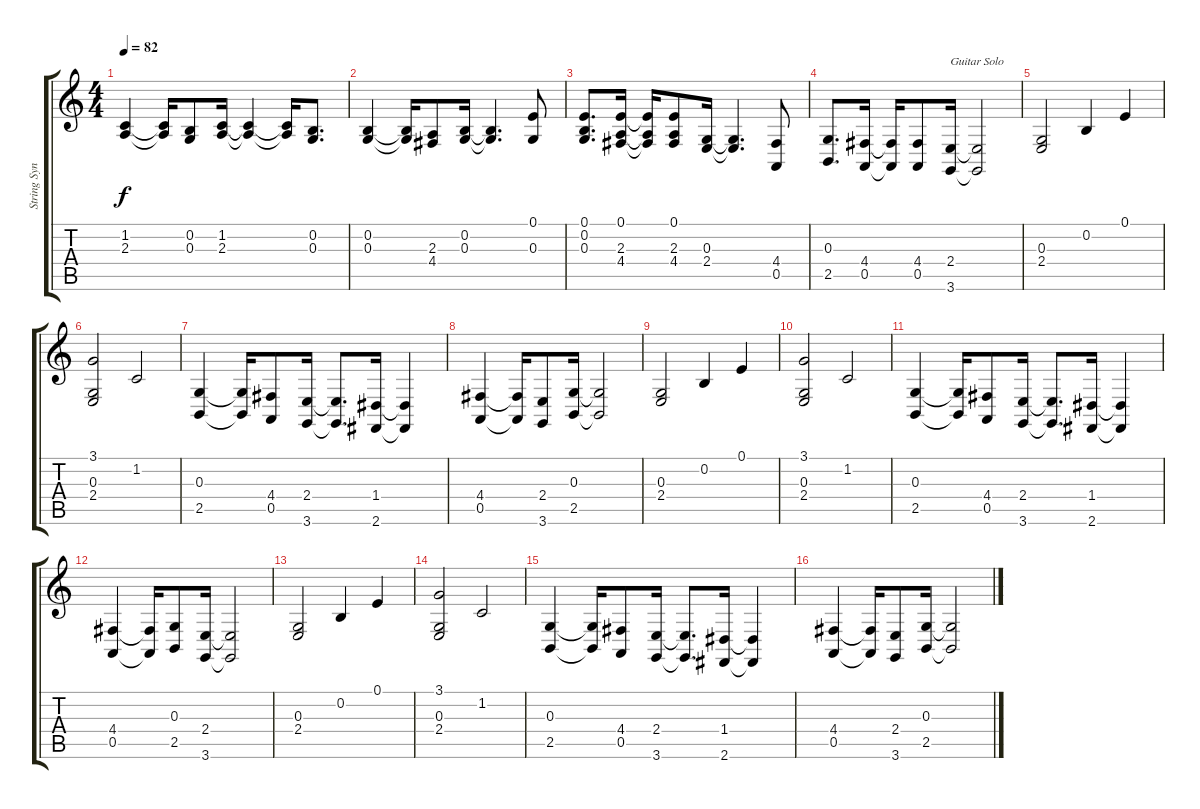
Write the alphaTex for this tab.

\track ("String Synth." "String Syn") {instrument synthstrings1}
\staff {score tabs}
\tuning (E4 B3 G3 D3 A2 E2) {hide}
\ts (4 4)
\tempo 82
\clef g2
\ks c
(1.2 2.3).4{dy f} (1.2{t} 2.3{t}).16 (0.2 0.3).8 (1.2 2.3).16 (1.2{t} 2.3{t}).4 (1.2{t} 2.3{t}).16 (0.2 0.3).8{d} |
(0.2 0.3).4 (0.2{t} 0.3{t}).16 (2.3 4.4).8 (0.2 0.3).16 (0.2{t} 0.3{t}).4{d} (0.1 0.3).8 |
(0.1 0.2 0.3).8{d} (0.1 2.3 4.4).16 (0.1{t} 2.3{t} 4.4{t}).16 (0.1 2.3 4.4).8 (0.3 2.4).16 (0.3{t} 2.4{t}).4{d} (4.4 0.5).8 |
(0.3 2.5).8{d} (4.4 0.5).16 (4.4{t} 0.5{t}).16 (4.4 0.5).8 (2.4 3.6).16{txt "Guitar Solo"} (2.4{t} 3.6{t}).2 |
(0.3 2.4).2 0.2.4 0.1.4 |
(3.1 0.3 2.4).2 1.2.2 |
(0.3 2.5).4 (0.3{t} 2.5{t}).16 (4.4 0.5).8 (2.4 3.6).16 (2.4{t} 3.6{t}).8{d} (1.4 2.6).16 (1.4{t} 2.6{t}).4 |
(4.4 0.5).4 (4.4{t} 0.5{t}).16 (2.4 3.6).8 (0.3 2.5).16 (0.3{t} 2.5{t}).2 |
(0.3 2.4).2 0.2.4 0.1.4 |
(3.1 0.3 2.4).2 1.2.2 |
(0.3 2.5).4 (0.3{t} 2.5{t}).16 (4.4 0.5).8 (2.4 3.6).16 (2.4{t} 3.6{t}).8{d} (1.4 2.6).16 (1.4{t} 2.6{t}).4 |
(4.4 0.5).4 (4.4{t} 0.5{t}).16 (0.3 2.5).8 (2.4 3.6).16 (2.4{t} 3.6{t}).2 |
(0.3 2.4).2 0.2.4 0.1.4 |
(3.1 0.3 2.4).2 1.2.2 |
(0.3 2.5).4 (0.3{t} 2.5{t}).16 (4.4 0.5).8 (2.4 3.6).16 (2.4{t} 3.6{t}).8{d} (1.4 2.6).16 (1.4{t} 2.6{t}).4 |
(4.4 0.5).4 (4.4{t} 0.5{t}).16 (2.4 3.6).8 (0.3 2.5).16 (0.3{t} 2.5{t}).2
